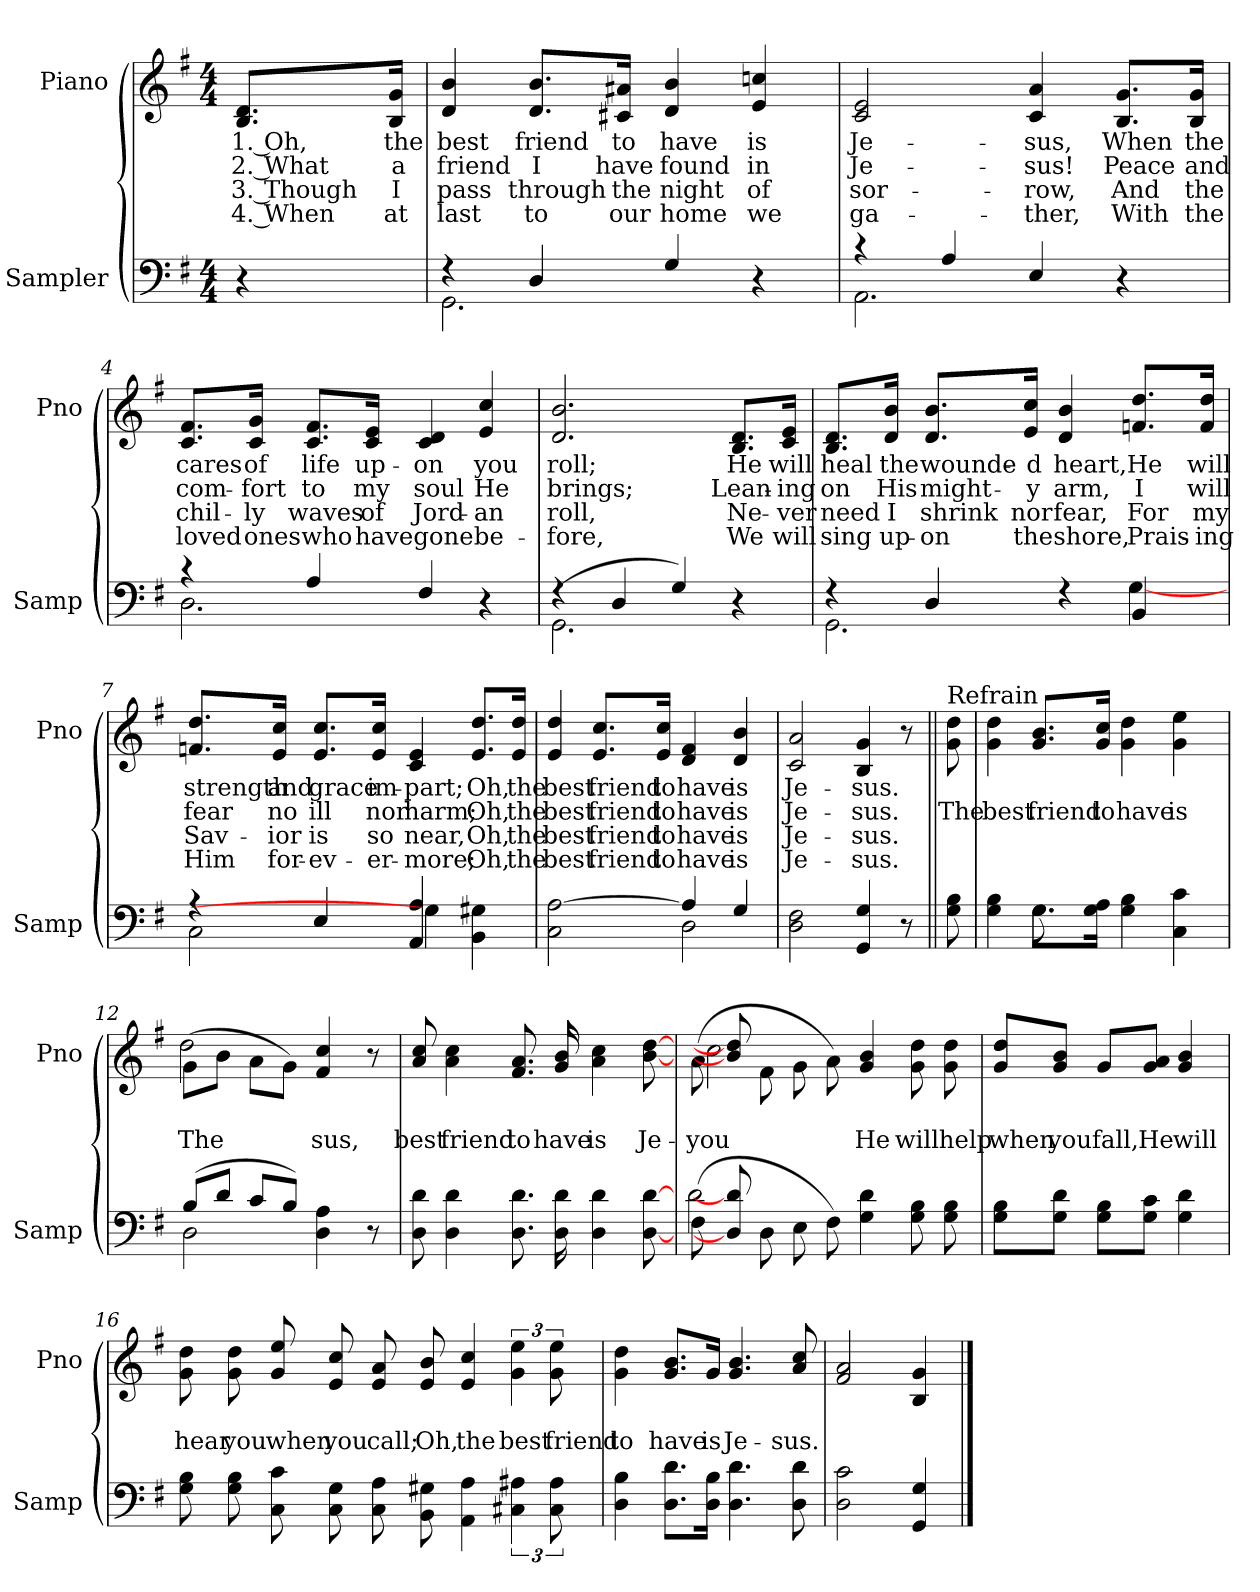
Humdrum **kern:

**kern	**kern	**text	**text	**text	**text
*part2	*part1	*part1	*part1	*part1	*part1
*staff2	*staff1	*staff1	*staff1	*staff1	*staff1
*I"Sampler	*I"Piano	*	*	*	*
*I'Samp	*I'Pno	*	*	*	*
*clefF4	*clefG2	*	*	*	*
*k[f#]	*k[f#]	*	*	*	*
*G:	*G:	*	*	*	*
*M4/4	*M4/4	*	*	*	*
=1	=1	=1	=1	=1	=1
4r	8.B/ 8.d/L	1. Oh,	2. What	3. Though	4. When
.	16B/ 16g/Jk	the	a	I	at
=2	=2	=2	=2	=2	=2
*^	*	*	*	*	*
4r	2.GG	4d 4b	best	friend	pass	last
4D/	.	8.d/ 8.b/L	friend	I	through	to
.	.	16c#X/ 16a#X/Jk	to	have	the	our
4G/	.	4d 4b	have	found	night	home
4r	4ryy	4e 4ccn	is	in	of	we
=3	=3	=3	=3	=3	=3	=3
4r	2.AA	2c 2e	Je-	Je-	sor-	ga-
4A/	.	.	.	.	.	.
4E/	.	4c 4a	-sus,	-sus!	-row,	-ther,
4r	4ryy	8.B/ 8.g/L	When	Peace	And	With
.	.	16B/ 16g/Jk	the	and	the	the
=4	=4	=4	=4	=4	=4	=4
4r	2.D	8.c/ 8.f#/L	cares	com-	chil-	loved
.	.	16c/ 16g/Jk	of	-fort	-ly	ones
4A/	.	8.c/ 8.f#/L	life	to	waves	who
.	.	16c/ 16e/Jk	up-	my	of	have
4F#/	.	4c 4d	-on	soul	Jord-	gone
4r	4ryy	4e 4cc	you	He	-an	be-
=5	=5	=5	=5	=5	=5	=5
(4r	2.GG	2.d 2.b	roll;	brings;	roll,	-fore,
4D/	.	.	.	.	.	.
4G/)	.	.	.	.	.	.
4r	4ryy	8.B/ 8.d/L	He	Lean-	Ne-	We
.	.	16c/ 16e/Jk	will	-ing	-ver	will
=6	=6	=6	=6	=6	=6	=6
4r	2.GG	8.B/ 8.d/L	heal	on	need	sing
.	.	16d/ 16b/Jk	the	His	I	up-
4D/	.	8.d/ 8.b/L	wounde-	might-	shrink	-on
.	.	16e/ 16cc/Jk	-d	-y	nor	the
4r	.	4d 4b	heart,	arm,	fear,	shore,
4BB	[4G	8.fn/ 8.dd/L	He	I	For	Prais-
.	.	16f/ 16dd/Jk	will	will	my	-ing
=7	=7	=7	=7	=7	=7	=7
4r	2C	8.fn/ 8.dd/L	strength	fear	Sav-	Him
.	.	16e/ 16cc/Jk	and	no	-ior	for-
4E	.	8.e/ 8.cc/L	grace	ill	is	-ev-
.	.	16e/ 16cc/Jk	im-	nor	so	-er-
4AA 4A	4G]	4c 4e	-part;	harm;	near,	-more;
4BB 4G#X	4ryy	8.e/ 8.dd/L	Oh,	Oh,	Oh,	Oh,
.	.	16e/ 16dd/Jk	the	the	the	the
=8	=8	=8	=8	=8	=8	=8
2C [2A	2ryy	4e 4dd	best	best	best	best
.	.	8.e/ 8.cc/L	friend	friend	friend	friend
.	.	16e/ 16cc/Jk	to	to	to	to
4A/]	2D	4d 4f#	have	have	have	have
4G/	.	4d 4b	is	is	is	is
*v	*v	*	*	*	*	*
=9	=9	=9	=9	=9	=9
2D 2F#	2c 2a	Je-	Je-	Je-	Je-
4GG 4G	4B 4g	-sus.	-sus.	-sus.	-sus.
8r	8r	.	.	.	.
=10||	=10||	=10||	=10||	=10||	=10||
!	!LO:TX:t=Refrain	!	!	!	!
8G 8B	8g 8dd	.	The	.	.
=11	=11	=11	=11	=11	=11
*^	*	*	*	*	*
4G 4B	4ryy	4g 4dd	.	best	.	.
8.G\L	8.G	8.g/ 8.b/L	.	friend	.	.
16G\ 16A\Jk	2ryy	16g/ 16cc/Jk	.	to	.	.
4G 4B	.	4g 4dd	.	have	.	.
4C 4c	.	4g 4ee	.	is	.	.
.	16ryy	.	.	.	.	.
=12	=12	=12	=12	=12	=12	=12
*	*	*^	*	*	*	*
(8B/L	2D	(8g\L	2dd	.	The	.	.
8d/J	.	8b\J	.	.	.	.	.
8c/L	.	8a\L	.	.	.	.	.
8B/J)	.	8g\J)	.	.	.	.	.
4D 4A	4.ryy	4f# 4cc	4.ryy	.	-sus,	.	.
8r	.	8r	.	.	.	.	.
*v	*v	*	*	*	*	*	*
*	*v	*v	*	*	*	*
=13	=13	=13	=13	=13	=13
8D\ 8d\	8a/ 8cc/	.	best	.	.
4D 4d	4a 4cc	.	friend	.	.
8.D\ 8.d\	8.f#/ 8.a/	.	to	.	.
16D\ 16d\	16g/ 16b/	.	have	.	.
4D 4d	4a 4cc	.	is	.	.
[8D [8d	[8b [8dd	.	Je-	.	.
=14	=14	=14	=14	=14	=14
*^	*^	*	*	*	*
(8F#\	2d	(8a\	2cc	.	you	.	.
8D] 8d]	.	8b] 8dd]	.	.	.	.	.
8D\	.	8f#\	.	.	.	.	.
8E\	.	8g\	.	.	.	.	.
8F#\)	2ryy	8a\)	2ryy	.	.	.	.
4G 4d	.	4g 4b	.	.	He	.	.
8G\ 8B\	.	8g\ 8dd\	.	.	will	.	.
8G\ 8B\	8ryy	8g\ 8dd\	8ryy	.	help	.	.
*v	*v	*	*	*	*	*	*
*	*v	*v	*	*	*	*
=15	=15	=15	=15	=15	=15
8G\ 8B\L	8g/ 8dd/L	.	when	.	.
8G\ 8d\J	8g/ 8b/J	.	you	.	.
8G\ 8B\L	8g/L	.	fall,	.	.
8G\ 8c\J	8g/ 8a/J	.	He	.	.
4G 4d	4g 4b	.	will	.	.
=16	=16	=16	=16	=16	=16
8G\ 8B\	8g\ 8dd\	.	hear	.	.
8G\ 8B\	8g\ 8dd\	.	you	.	.
8C\ 8c\	8g/ 8ee/	.	when	.	.
8C\ 8G\	8e/ 8cc/	.	you	.	.
8C\ 8A\	8e/ 8a/	.	call;	.	.
8BB\ 8G#X\	8e/ 8b/	.	Oh,	.	.
4AA 4A	4e 4cc	.	the	.	.
6C#X\ 6A#X\	6g\ 6ee\	.	best	.	.
12C#\ 12A#\	12g\ 12ee\	.	friend	.	.
=17	=17	=17	=17	=17	=17
4D 4B	4g 4dd	.	to	.	.
8.D\ 8.d\L	8.g/ 8.b/L	.	have	.	.
16D\ 16B\Jk	16g/Jk	.	is	.	.
4.D 4.d	4.g 4.b	.	Je-	.	.
8D\ 8d\	8a/ 8cc/	.	-sus.	.	.
=18	=18	=18	=18	=18	=18
2D 2c	2f# 2a	.	.	.	.
4GG 4G	4B 4g	.	.	.	.
==	==	==	==	==	==
*-	*-	*-	*-	*-	*-
